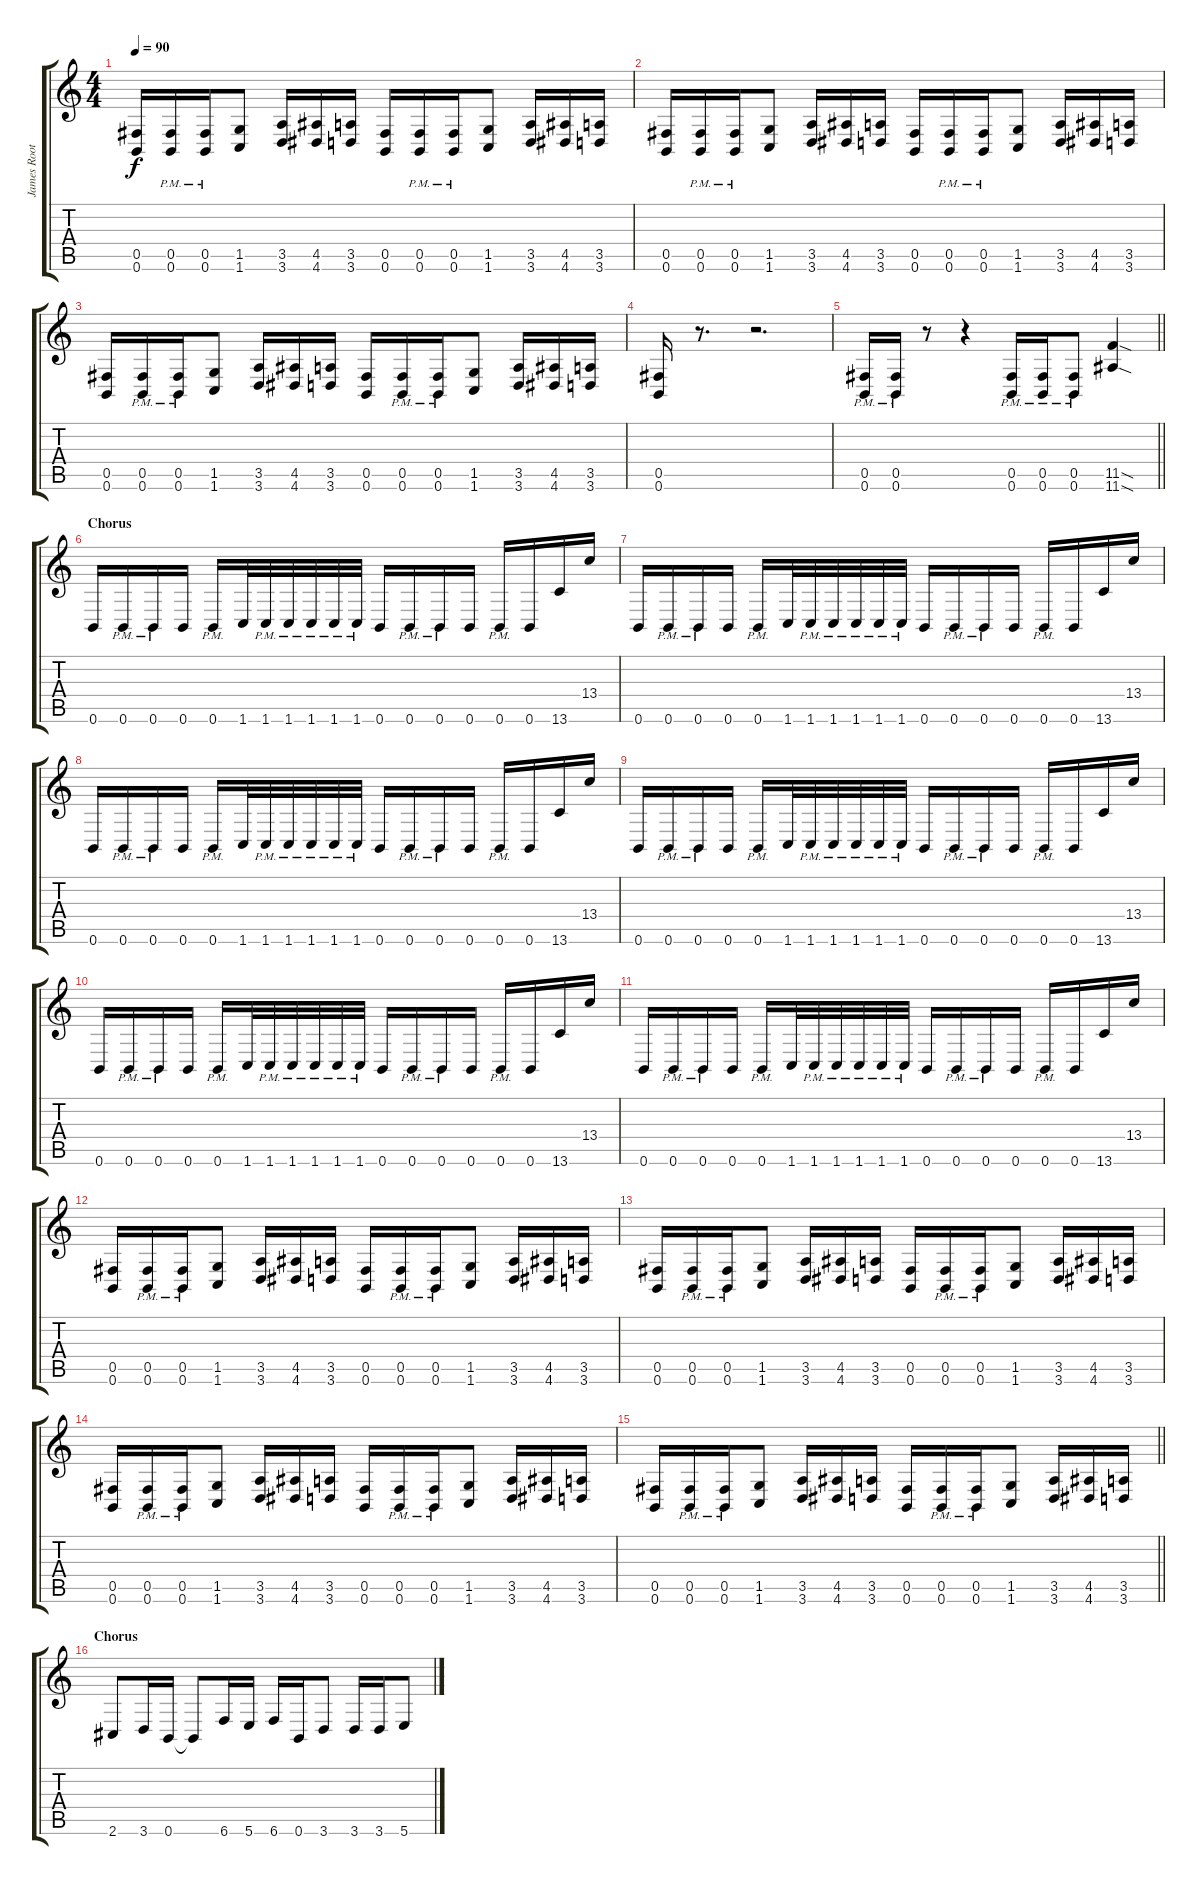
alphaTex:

\track ("James Root" "James Root") {instrument distortionguitar}
\staff {score tabs}
\tuning (Db4 Ab3 E3 B2 Gb2 B1) {hide}
\ts (4 4)
\tempo 90
\clef g2
\ks c
(0.5 0.6).16{dy f} (0.5{pm} 0.6{pm}).16 (0.5{pm} 0.6{pm}).16 (1.5 1.6).8 (3.5 3.6).16 (4.5 4.6).16 (3.5 3.6).16 (0.5 0.6).16 (0.5{pm} 0.6{pm}).16 (0.5{pm} 0.6{pm}).16 (1.5 1.6).8 (3.5 3.6).16 (4.5 4.6).16 (3.5 3.6).16 |
(0.5 0.6).16 (0.5{pm} 0.6{pm}).16 (0.5{pm} 0.6{pm}).16 (1.5 1.6).8 (3.5 3.6).16 (4.5 4.6).16 (3.5 3.6).16 (0.5 0.6).16 (0.5{pm} 0.6{pm}).16 (0.5{pm} 0.6{pm}).16 (1.5 1.6).8 (3.5 3.6).16 (4.5 4.6).16 (3.5 3.6).16 |
(0.5 0.6).16 (0.5{pm} 0.6{pm}).16 (0.5{pm} 0.6{pm}).16 (1.5 1.6).8 (3.5 3.6).16 (4.5 4.6).16 (3.5 3.6).16 (0.5 0.6).16 (0.5{pm} 0.6{pm}).16 (0.5{pm} 0.6{pm}).16 (1.5 1.6).8 (3.5 3.6).16 (4.5 4.6).16 (3.5 3.6).16 |
(0.5 0.6).16 r.8{d} r.2{d} |
\barLineRight lightlight
(0.5{pm} 0.6{pm}).16 (0.5{pm} 0.6{pm}).16 r.8 r.4 (0.5{pm} 0.6{pm}).16 (0.5{pm} 0.6{pm}).16 (0.5{pm} 0.6{pm}).8 (11.5{sod} 11.6{sod}).4 |
\section ("" "Chorus")
0.6.16 0.6{pm}.16 0.6{pm}.16 0.6.16 0.6{pm}.16 1.6.32 1.6{pm}.32 1.6{pm}.32 1.6{pm}.32 1.6{pm}.32 1.6{pm}.32 0.6.16 0.6{pm}.16 0.6{pm}.16 0.6.16 0.6{pm}.16 0.6.16 13.6.16 13.4.16 |
0.6.16 0.6{pm}.16 0.6{pm}.16 0.6.16 0.6{pm}.16 1.6.32 1.6{pm}.32 1.6{pm}.32 1.6{pm}.32 1.6{pm}.32 1.6{pm}.32 0.6.16 0.6{pm}.16 0.6{pm}.16 0.6.16 0.6{pm}.16 0.6.16 13.6.16 13.4.16 |
0.6.16 0.6{pm}.16 0.6{pm}.16 0.6.16 0.6{pm}.16 1.6.32 1.6{pm}.32 1.6{pm}.32 1.6{pm}.32 1.6{pm}.32 1.6{pm}.32 0.6.16 0.6{pm}.16 0.6{pm}.16 0.6.16 0.6{pm}.16 0.6.16 13.6.16 13.4.16 |
0.6.16 0.6{pm}.16 0.6{pm}.16 0.6.16 0.6{pm}.16 1.6.32 1.6{pm}.32 1.6{pm}.32 1.6{pm}.32 1.6{pm}.32 1.6{pm}.32 0.6.16 0.6{pm}.16 0.6{pm}.16 0.6.16 0.6{pm}.16 0.6.16 13.6.16 13.4.16 |
0.6.16 0.6{pm}.16 0.6{pm}.16 0.6.16 0.6{pm}.16 1.6.32 1.6{pm}.32 1.6{pm}.32 1.6{pm}.32 1.6{pm}.32 1.6{pm}.32 0.6.16 0.6{pm}.16 0.6{pm}.16 0.6.16 0.6{pm}.16 0.6.16 13.6.16 13.4.16 |
0.6.16 0.6{pm}.16 0.6{pm}.16 0.6.16 0.6{pm}.16 1.6.32 1.6{pm}.32 1.6{pm}.32 1.6{pm}.32 1.6{pm}.32 1.6{pm}.32 0.6.16 0.6{pm}.16 0.6{pm}.16 0.6.16 0.6{pm}.16 0.6.16 13.6.16 13.4.16 |
(0.5 0.6).16 (0.5{pm} 0.6{pm}).16 (0.5{pm} 0.6{pm}).16 (1.5 1.6).8 (3.5 3.6).16 (4.5 4.6).16 (3.5 3.6).16 (0.5 0.6).16 (0.5{pm} 0.6{pm}).16 (0.5{pm} 0.6{pm}).16 (1.5 1.6).8 (3.5 3.6).16 (4.5 4.6).16 (3.5 3.6).16 |
(0.5 0.6).16 (0.5{pm} 0.6{pm}).16 (0.5{pm} 0.6{pm}).16 (1.5 1.6).8 (3.5 3.6).16 (4.5 4.6).16 (3.5 3.6).16 (0.5 0.6).16 (0.5{pm} 0.6{pm}).16 (0.5{pm} 0.6{pm}).16 (1.5 1.6).8 (3.5 3.6).16 (4.5 4.6).16 (3.5 3.6).16 |
(0.5 0.6).16 (0.5{pm} 0.6{pm}).16 (0.5{pm} 0.6{pm}).16 (1.5 1.6).8 (3.5 3.6).16 (4.5 4.6).16 (3.5 3.6).16 (0.5 0.6).16 (0.5{pm} 0.6{pm}).16 (0.5{pm} 0.6{pm}).16 (1.5 1.6).8 (3.5 3.6).16 (4.5 4.6).16 (3.5 3.6).16 |
\barLineRight lightlight
(0.5 0.6).16 (0.5{pm} 0.6{pm}).16 (0.5{pm} 0.6{pm}).16 (1.5 1.6).8 (3.5 3.6).16 (4.5 4.6).16 (3.5 3.6).16 (0.5 0.6).16 (0.5{pm} 0.6{pm}).16 (0.5{pm} 0.6{pm}).16 (1.5 1.6).8 (3.5 3.6).16 (4.5 4.6).16 (3.5 3.6).16 |
\section ("" "Chorus")
2.6.8 3.6.16 0.6.16 0.6{t}.8 6.6.16 5.6.16 6.6.16 0.6.16 3.6.8 3.6.16 3.6.16 5.6.8
